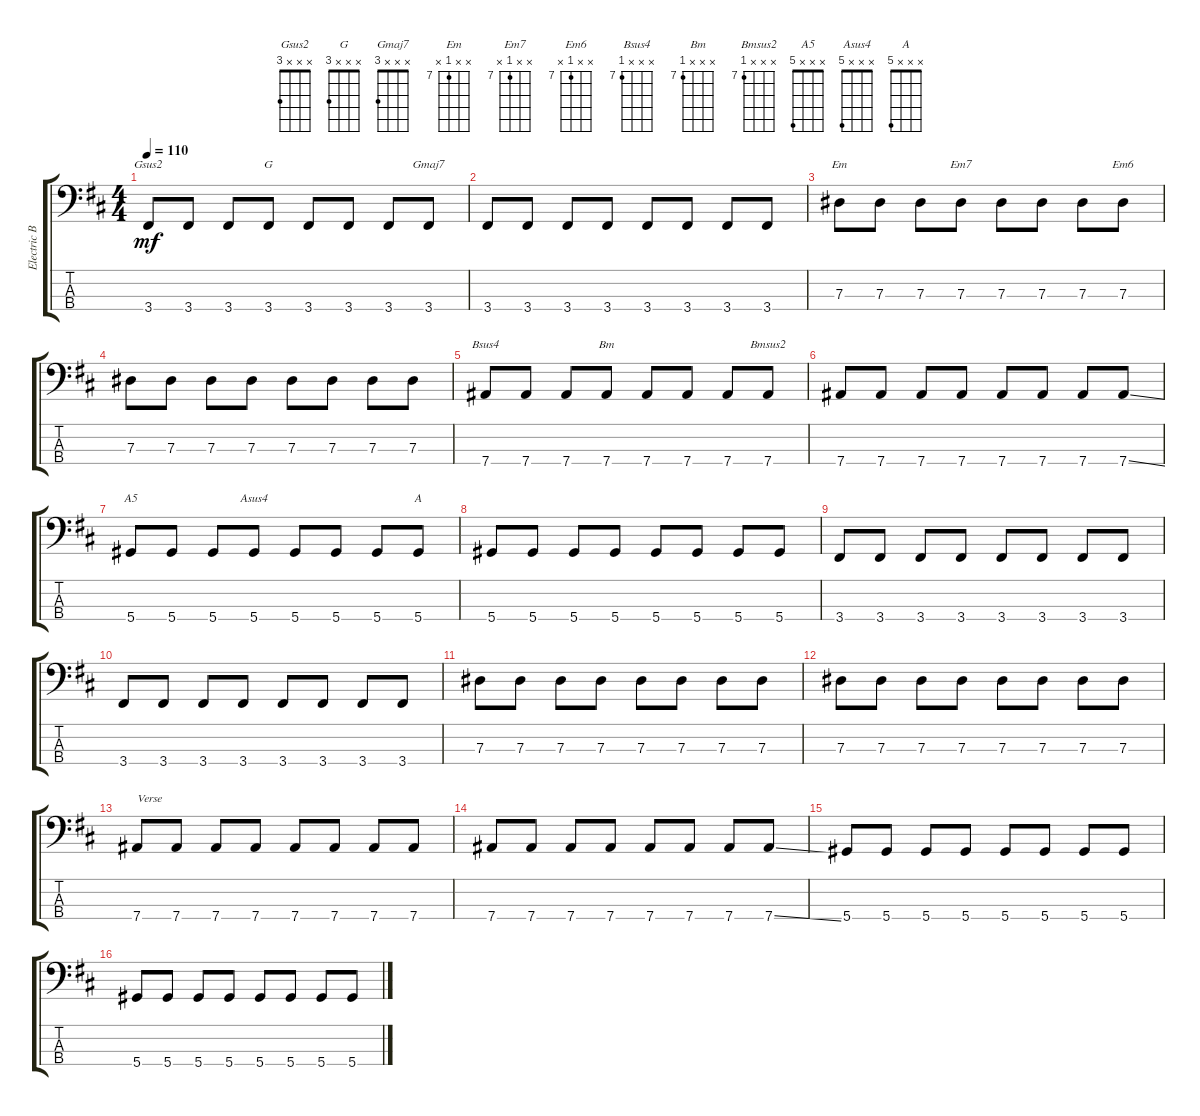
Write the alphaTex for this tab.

\track ("Electric Bass" "Electric B") {instrument electricbassfinger}
\staff {score tabs}
\tuning (Gb2 Db2 Ab1 Eb1) {hide}
\chord ("Gsus2" x x x 3)
\chord ("G" x x x 3)
\chord ("Gmaj7" x x x 3)
\chord ("Em" x x 7 x) {firstfret 7}
\chord ("Em7" x x 7 x) {firstfret 7}
\chord ("Em6" x x 7 x) {firstfret 7}
\chord ("Bsus4" x x x 7) {firstfret 7}
\chord ("Bm" x x x 7) {firstfret 7}
\chord ("Bmsus2" x x x 7) {firstfret 7}
\chord ("A5" x x x 5)
\chord ("Asus4" x x x 5)
\chord ("A" x x x 5)
\ts (4 4)
\tempo 110
\clef f4
\ks bminor
3.4.8{ch "Gsus2" dy mf} 3.4.8 3.4.8 3.4.8{ch "G"} 3.4.8 3.4.8 3.4.8 3.4.8{ch "Gmaj7"} |
3.4.8 3.4.8 3.4.8 3.4.8 3.4.8 3.4.8 3.4.8 3.4.8 |
7.3.8{ch "Em"} 7.3.8 7.3.8 7.3.8{ch "Em7"} 7.3.8 7.3.8 7.3.8 7.3.8{ch "Em6"} |
7.3.8 7.3.8 7.3.8 7.3.8 7.3.8 7.3.8 7.3.8 7.3.8 |
7.4.8{ch "Bsus4"} 7.4.8 7.4.8 7.4.8{ch "Bm"} 7.4.8 7.4.8 7.4.8 7.4.8{ch "Bmsus2"} |
7.4.8 7.4.8 7.4.8 7.4.8 7.4.8 7.4.8 7.4.8 7.4{ss}.8 |
5.4.8{ch "A5"} 5.4.8 5.4.8 5.4.8{ch "Asus4"} 5.4.8 5.4.8 5.4.8 5.4.8{ch "A"} |
5.4.8 5.4.8 5.4.8 5.4.8 5.4.8 5.4.8 5.4.8 5.4.8 |
3.4.8 3.4.8 3.4.8 3.4.8 3.4.8 3.4.8 3.4.8 3.4.8 |
3.4.8 3.4.8 3.4.8 3.4.8 3.4.8 3.4.8 3.4.8 3.4.8 |
7.3.8 7.3.8 7.3.8 7.3.8 7.3.8 7.3.8 7.3.8 7.3.8 |
7.3.8 7.3.8 7.3.8 7.3.8 7.3.8 7.3.8 7.3.8 7.3.8 |
7.4.8{txt "Verse"} 7.4.8 7.4.8 7.4.8 7.4.8 7.4.8 7.4.8 7.4.8 |
7.4.8 7.4.8 7.4.8 7.4.8 7.4.8 7.4.8 7.4.8 7.4{ss}.8 |
5.4.8 5.4.8 5.4.8 5.4.8 5.4.8 5.4.8 5.4.8 5.4.8 |
5.4.8 5.4.8 5.4.8 5.4.8 5.4.8 5.4.8 5.4.8 5.4.8
